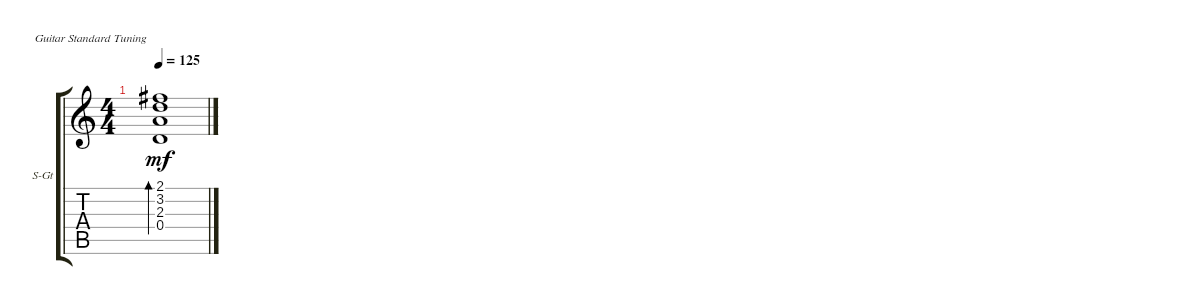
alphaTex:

\defaultSystemsLayout 4
\bracketExtendMode groupsimilarinstruments
\firstSystemTrackNameOrientation horizontal
\otherSystemsTrackNameOrientation horizontal
\track ("Steel Guitar" "S-Gt") {instrument acousticguitarsteel}
\staff {score tabs}
\tuning (E4 B3 G3 D3 A2 E2)
\ts (4 4)
\tempo 125
\clef g2
\ks c
(0.4 2.3 3.2 2.1).1{bd 237 dy mf}
